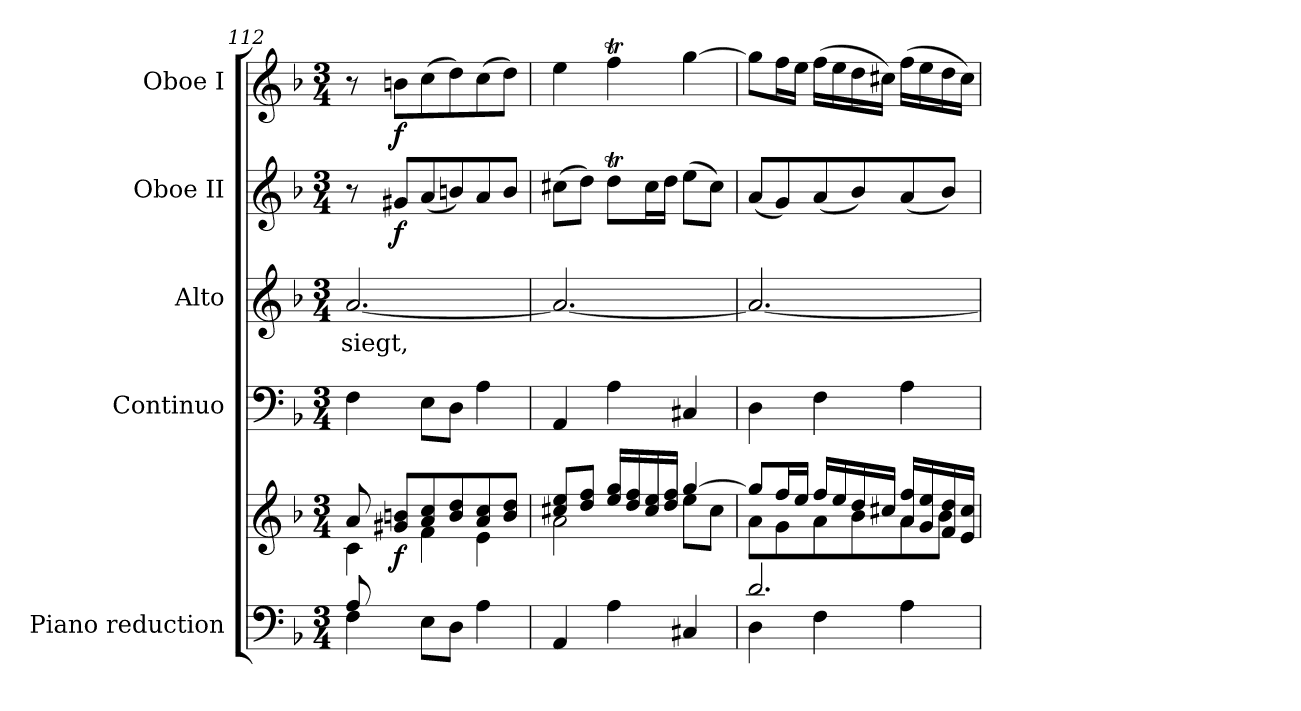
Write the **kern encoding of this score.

**kern	**kern	**dynam	**kern	**kern	**text	**kern	**dynam	**kern	**dynam
*part5	*part5	*part5	*part4	*part3	*part3	*part2	*part2	*part1	*part1
*staff6	*staff5	*staff5/6	*staff4	*staff3	*staff3	*staff2	*staff2	*staff1	*staff1
*I"Piano reduction	*	*	*I"Continuo	*I"Alto	*	*I"Oboe II	*	*I"Oboe I	*
*I'Pno	*	*	*	*	*	*I'Ob	*	*I'Ob	*
*clefF4	*clefG2	*	*clefF4	*clefG2	*	*clefG2	*	*clefG2	*
*k[b-]	*k[b-]	*	*k[b-]	*k[b-]	*	*k[b-]	*	*k[b-]	*
*M3/4	*M3/4	*	*M3/4	*M3/4	*	*M3/4	*	*M3/4	*
=112	=112	=112	=112	=112	=112	=112	=112	=112	=112
*^	*^	*	*	*	*	*	*	*	*
!	!	!	!	!	!	!	!LO:LY:b	!	!	!	!
8A/	4F\	8a/	4c\	.	4F\	[2.a/	siegt,	8r	.	8r	.
!	!	!	!	!LO:DY:b	!	!	!	!	!LO:DY:b	!	!LO:DY:b
8ryy	.	8g#X/ 8bn/L	.	f	.	.	.	8g#X/L	f	8bn\L	f
2ryy	8E\L	8a/ 8cc/	4f\	.	8E\L	.	.	(8a/	.	(8cc\	.
.	8D\J	8b/ 8dd/	.	.	8D\J	.	.	8bn/)	.	8dd\)	.
.	4A\	8a/ 8cc/	4e\	.	4A\	.	.	8a/	.	(8cc\	.
.	.	8b/ 8dd/J	.	.	.	.	.	8b/J	.	8dd\J)	.
*v	*v	*	*	*	*	*	*	*	*	*	*
=113	=113	=113	=113	=113	=113	=113	=113	=113	=113	=113
4AA/	8cc#X/ 8ee/L	2a\	.	4AA/	2.a/_	.	(8cc#X\L	.	4ee\	.
.	8dd/ 8ff/J	.	.	.	.	.	8dd\J)	.	.	.
4A\	16ee/ 16gg/LL	.	.	4A\	.	.	8ddT\L	.	4ffT\	.
.	16dd/ 16ff/	.	.	.	.	.	.	.	.	.
.	16cc#/ 16ee/	.	.	.	.	.	16cc#\L	.	.	.
.	16dd/ 16ff/JJ	.	.	.	.	.	16dd\JJ	.	.	.
4C#X/	[4gg/	8ee\L	.	4C#X/	.	.	(8ee\L	.	[4gg\	.
.	.	8cc#\J	.	.	.	.	8cc#\J)	.	.	.
=114	=114	=114	=114	=114	=114	=114	=114	=114	=114	=114
*^	*	*	*	*	*	*	*	*	*	*
2.d/	4D\	8gg/L]	8a\L	.	4D\	2.a/_	.	(8a/L	.	8gg\L]	.
.	.	16ff/L	8g\	.	.	.	.	8g/)	.	16ff\L	.
.	.	16ee/JJ	.	.	.	.	.	.	.	16ee\JJ	.
.	4F\	16ff/LL	8a\	.	4F\	.	.	(8a/	.	(16ff\LL	.
.	.	16ee/	.	.	.	.	.	.	.	16ee\	.
.	.	16dd/	8b-\	.	.	.	.	8b-/)	.	16dd\	.
.	.	16cc#X/JJ	.	.	.	.	.	.	.	16cc#X\JJ)	.
.	4A\	16a/ 16ff/LL	8a\	.	4A\	.	.	(8a/	.	(16ff\LL	.
.	.	16g/ 16ee/	.	.	.	.	.	.	.	16ee\	.
.	.	16f/ 16dd/	8b-\J	.	.	.	.	8b-/J)	.	16dd\	.
.	.	16e/ 16cc#/JJ	.	.	.	.	.	.	.	16cc#\JJ)	.
*v	*v	*	*	*	*	*	*	*	*	*	*
*	*v	*v	*	*	*	*	*	*	*	*
=	=	=	=	=	=	=	=	=	=
*-	*-	*-	*-	*-	*-	*-	*-	*-	*-
